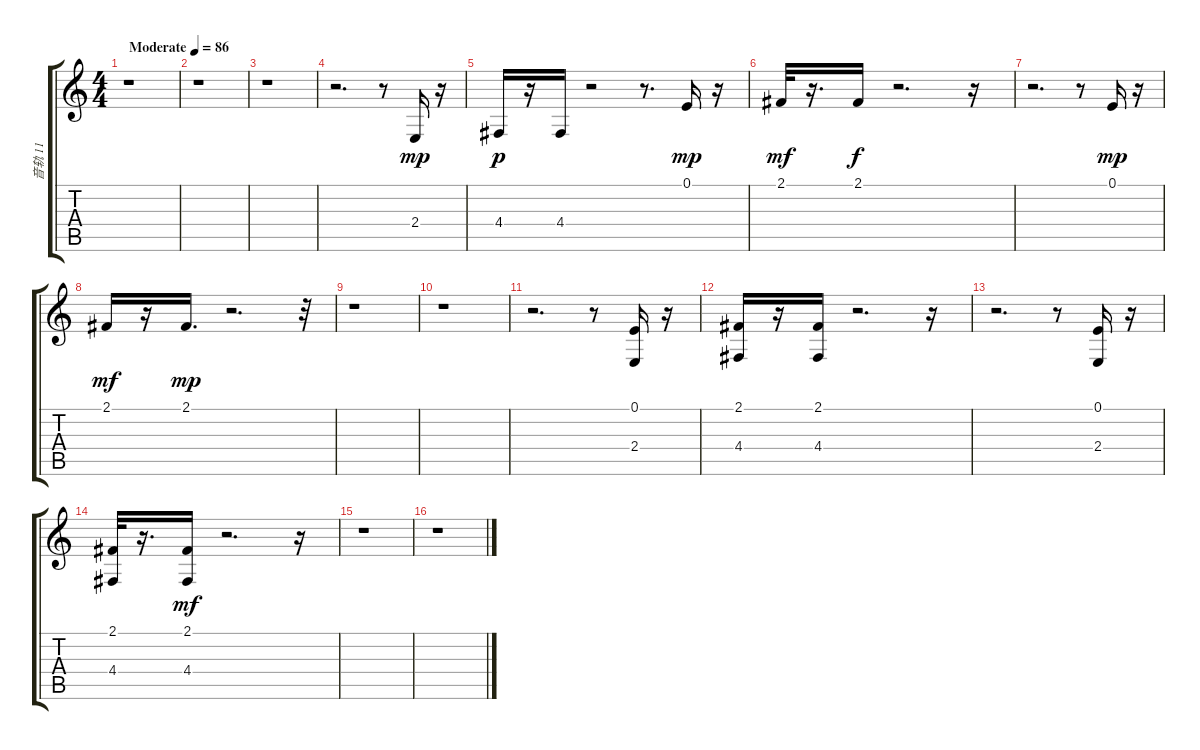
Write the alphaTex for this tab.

\track ("音轨 11" "音轨 11") {instrument xylophone}
\staff {score tabs}
\tuning (E4 B3 G3 D3 A2 E2) {hide}
\ts (4 4)
\tempo (86 "Moderate")
\clef g2
\ks c
r.1{dy mp instrument xylophone} |
r.1 |
r.1 |
r.2{d txt ""} r.8 2.4.16 r.16 |
4.4.16{dy p} r.16 4.4.16 r.2 r.8{d} 0.1.16{dy mp} r.16 |
2.1.32{dy mf} r.16{d} 2.1.16{dy f} r.2{d} r.16 |
r.2{d} r.8 0.1.16{dy mp} r.16 |
2.1.16{dy mf} r.16 2.1.16{d dy mp} r.2{d} r.32 |
r.1 |
r.1 |
r.2{d} r.8 (0.1 2.4).16 r.16 |
(2.1 4.4).16 r.16 (2.1 4.4).16 r.2{d} r.16 |
r.2{d} r.8 (0.1 2.4).16 r.16 |
(2.1 4.4).32 r.16{d} (2.1 4.4).16{dy mf} r.2{d} r.16 |
r.1 |
r.1
